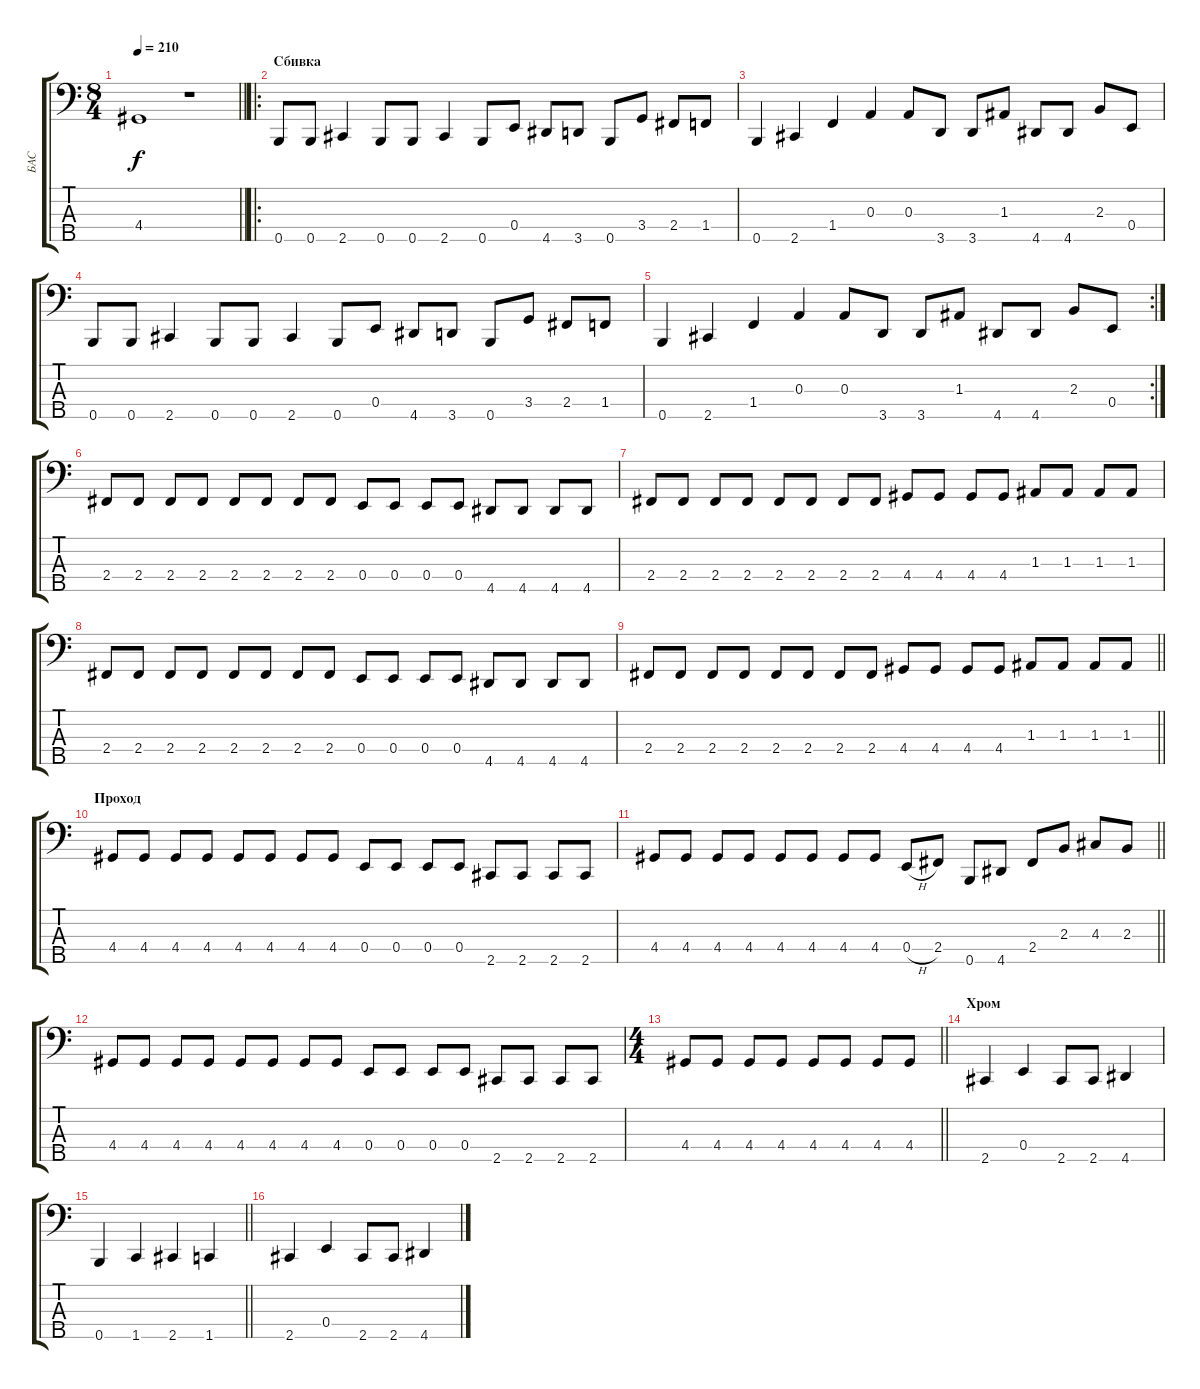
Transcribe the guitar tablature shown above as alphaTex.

\track ("БАС" "БАС") {instrument electricbasspick}
\staff {score tabs}
\tuning (G2 D2 A1 E1 B0) {hide}
\ts (8 4)
\tempo 210
\clef f4
\barLineRight lightlight
\ks c
4.4.1{dy f} r.1 |
\ro
\section ("" "Сбивка")
0.5.8 0.5.8 2.5.4 0.5.8 0.5.8 2.5.4 0.5.8 0.4.8 4.5.8 3.5.8 0.5.8 3.4.8 2.4.8 1.4.8 |
0.5.4 2.5.4 1.4.4 0.3.4 0.3.8 3.5.8 3.5.8 1.3.8 4.5.8 4.5.8 2.3.8 0.4.8 |
0.5.8 0.5.8 2.5.4 0.5.8 0.5.8 2.5.4 0.5.8 0.4.8 4.5.8 3.5.8 0.5.8 3.4.8 2.4.8 1.4.8 |
\rc 2
0.5.4 2.5.4 1.4.4 0.3.4 0.3.8 3.5.8 3.5.8 1.3.8 4.5.8 4.5.8 2.3.8 0.4.8 |
2.4.8 2.4.8 2.4.8 2.4.8 2.4.8 2.4.8 2.4.8 2.4.8 0.4.8 0.4.8 0.4.8 0.4.8 4.5.8 4.5.8 4.5.8 4.5.8 |
2.4.8 2.4.8 2.4.8 2.4.8 2.4.8 2.4.8 2.4.8 2.4.8 4.4.8 4.4.8 4.4.8 4.4.8 1.3.8 1.3.8 1.3.8 1.3.8 |
2.4.8 2.4.8 2.4.8 2.4.8 2.4.8 2.4.8 2.4.8 2.4.8 0.4.8 0.4.8 0.4.8 0.4.8 4.5.8 4.5.8 4.5.8 4.5.8 |
\barLineRight lightlight
2.4.8 2.4.8 2.4.8 2.4.8 2.4.8 2.4.8 2.4.8 2.4.8 4.4.8 4.4.8 4.4.8 4.4.8 1.3.8 1.3.8 1.3.8 1.3.8 |
\section ("" "Проход")
4.4.8 4.4.8 4.4.8 4.4.8 4.4.8 4.4.8 4.4.8 4.4.8 0.4.8 0.4.8 0.4.8 0.4.8 2.5.8 2.5.8 2.5.8 2.5.8 |
\barLineRight lightlight
4.4.8 4.4.8 4.4.8 4.4.8 4.4.8 4.4.8 4.4.8 4.4.8 0.4{h}.8 2.4.8 0.5.8 4.5.8 2.4.8 2.3.8 4.3.8 2.3.8 |
4.4.8 4.4.8 4.4.8 4.4.8 4.4.8 4.4.8 4.4.8 4.4.8 0.4.8 0.4.8 0.4.8 0.4.8 2.5.8 2.5.8 2.5.8 2.5.8 |
\ts (4 4)
\barLineRight lightlight
4.4.8 4.4.8 4.4.8 4.4.8 4.4.8 4.4.8 4.4.8 4.4.8 |
\section ("" "Хром")
2.5.4 0.4.4 2.5.8 2.5.8 4.5.4 |
\barLineRight lightlight
0.5.4 1.5.4 2.5.4 1.5.4 |
2.5.4 0.4.4 2.5.8 2.5.8 4.5.4
